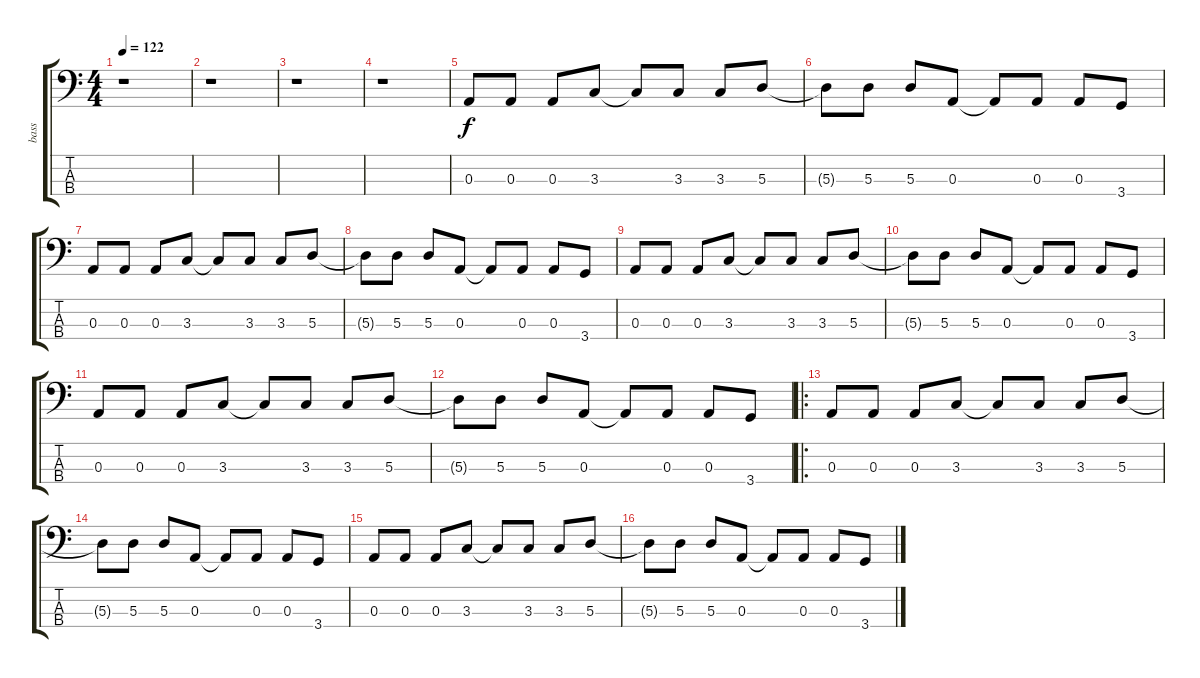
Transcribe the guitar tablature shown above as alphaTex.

\track ("bass" "bass") {instrument electricbassfinger}
\staff {score tabs}
\tuning (G2 D2 A1 E1) {hide}
\ts (4 4)
\tempo 122
\clef f4
\ks c
r.1{dy f instrument electricbassfinger} |
r.1 |
r.1 |
r.1 |
0.3.8 0.3.8 0.3.8 3.3.8 3.3{t}.8 3.3.8 3.3.8 5.3.8 |
5.3{t}.8 5.3.8 5.3.8 0.3.8 0.3{t}.8 0.3.8 0.3.8 3.4.8 |
0.3.8 0.3.8 0.3.8 3.3.8 3.3{t}.8 3.3.8 3.3.8 5.3.8 |
5.3{t}.8 5.3.8 5.3.8 0.3.8 0.3{t}.8 0.3.8 0.3.8 3.4.8 |
0.3.8 0.3.8 0.3.8 3.3.8 3.3{t}.8 3.3.8 3.3.8 5.3.8 |
5.3{t}.8 5.3.8 5.3.8 0.3.8 0.3{t}.8 0.3.8 0.3.8 3.4.8 |
0.3.8 0.3.8 0.3.8 3.3.8 3.3{t}.8 3.3.8 3.3.8 5.3.8 |
5.3{t}.8 5.3.8 5.3.8 0.3.8 0.3{t}.8 0.3.8 0.3.8 3.4.8 |
\ro
0.3.8 0.3.8 0.3.8 3.3.8 3.3{t}.8 3.3.8 3.3.8 5.3.8 |
5.3{t}.8 5.3.8 5.3.8 0.3.8 0.3{t}.8 0.3.8 0.3.8 3.4.8 |
0.3.8 0.3.8 0.3.8 3.3.8 3.3{t}.8 3.3.8 3.3.8 5.3.8 |
5.3{t}.8 5.3.8 5.3.8 0.3.8 0.3{t}.8 0.3.8 0.3.8 3.4.8
